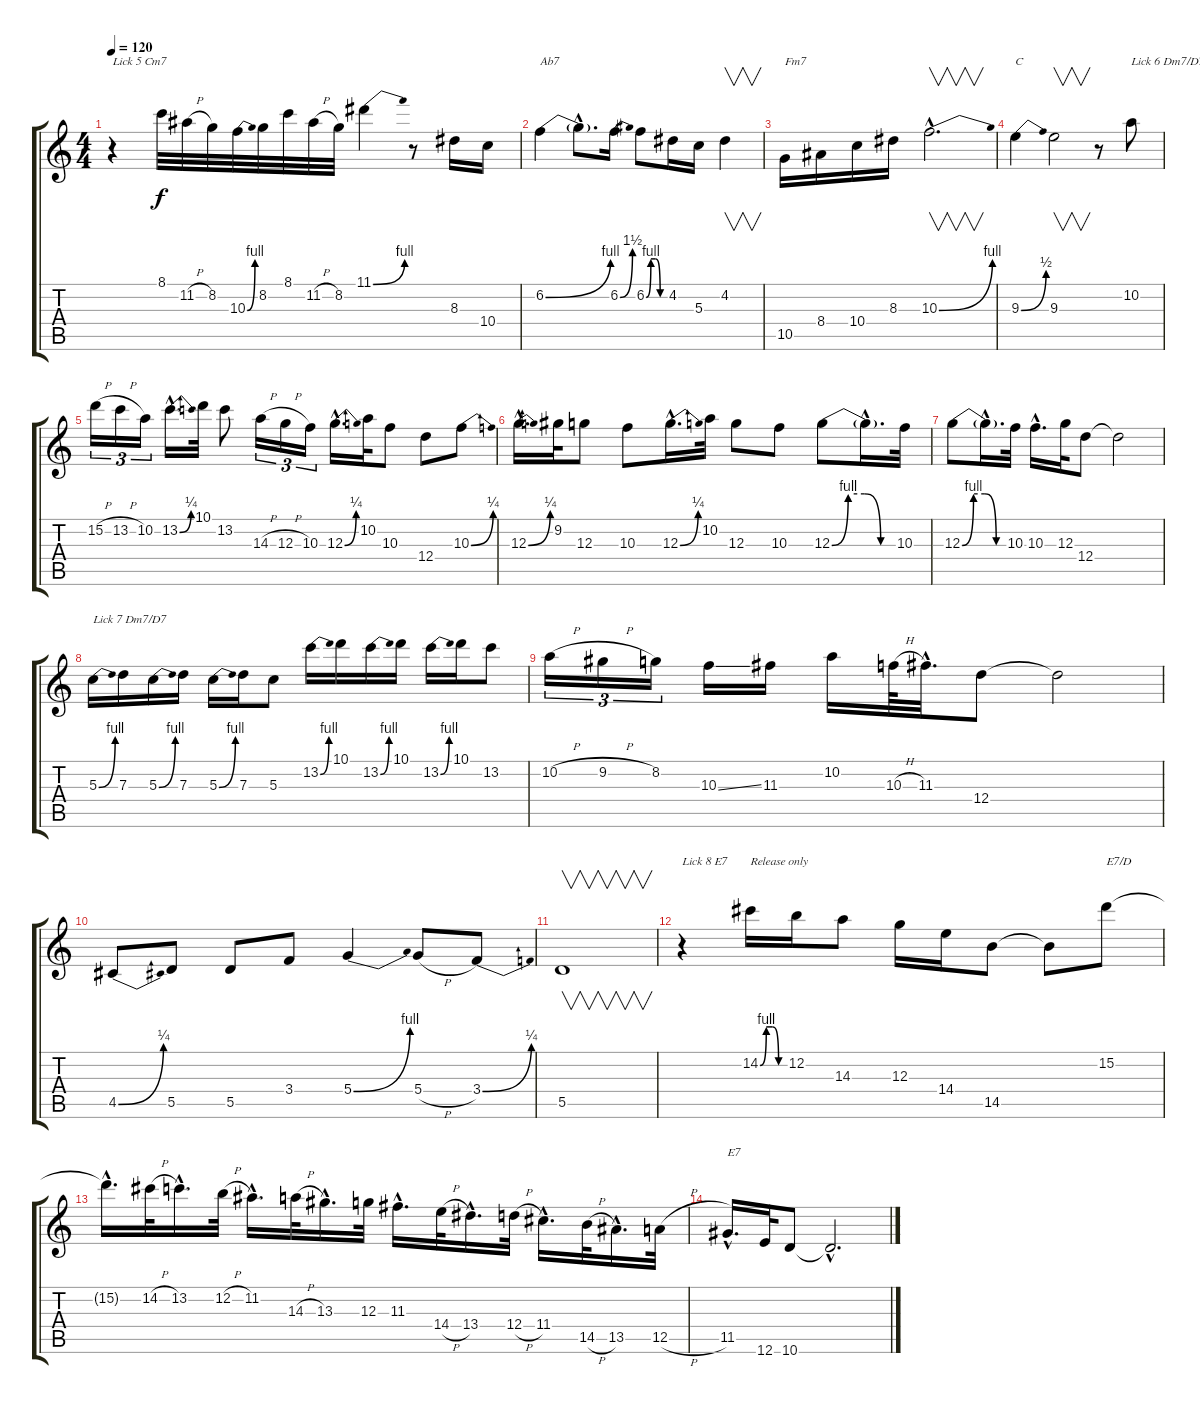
\track "" {instrument overdrivenguitar}
\staff {score tabs}
\tuning (E4 B3 G3 D3 A2 E2) {hide}
\ts (4 4)
\tempo 120
\clef g2
\ks c
r.4{txt "Lick 5 Cm7" dy f} 8.1.32 11.2{h}.32 8.2.32 10.3{be (bend 0 0 60 4)}.32 8.2.32 8.1.32 11.2{h}.32 8.2.32 11.1{be (bend 0 0 60 4)}.4 r.8 8.3.16 10.4.16 |
6.2{be (bend 0 0 60 4)}.4{txt "Ab7"} 6.2{hac t}.8{d} 6.2{be (bend 0 0 60 6)}.16 6.2{be (custom 0 0 15 4 30 4 45 0 60 0)}.8 4.2.16 5.3.16 4.2.4{v} |
10.5.16{txt "Fm7"} 8.4.16 10.4.16 8.3.16 10.3{be (bend 0 0 60 4) hac}.2{v d} |
9.3{be (bend 0 0 60 2)}.4{txt "C"} 9.3.2{v} r.8 10.2.8{txt "Lick 6 Dm7/D7"} |
15.2{h}.16{tu (3 2)} 13.2{h}.16{tu (3 2)} 10.2.16{tu (3 2)} 13.2{be (bend 0 0 60 1) hac}.16{d} 10.1.32 13.2.8 14.3{h}.16{tu (3 2)} 12.3{h}.16{tu (3 2)} 10.3.16{tu (3 2)} 12.3{be (bend 0 0 60 1) hac}.16{d} 10.2.32 10.3.8 12.4.8 10.3{be (bend 0 0 60 1)}.8 |
12.3{be (bend 0 0 60 1) hac}.16{d} 9.2.32 12.3.8 10.3.8 12.3{be (bend 0 0 60 1) hac}.16{d} 10.2.32 12.3.8 10.3.8 12.3{be (custom 0 0 15 4 30 4 45 0 60 0)}.8 12.3{hac t}.16{d} 10.3.32 |
12.3{be (custom 0 0 15 4 30 4 45 0 60 0)}.8 12.3{hac t}.16{d} 10.3.32 10.3{hac}.16{d} 12.3.32 12.4.8 12.4{t}.2 |
5.3{be (bend 0 0 60 4)}.16{txt "Lick 7 Dm7/D7"} 7.3.16 5.3{be (bend 0 0 60 4)}.16 7.3.16 5.3{be (bend 0 0 60 4)}.16 7.3.16 5.3.8 13.2{be (bend 0 0 60 4)}.16 10.1.16 13.2{be (bend 0 0 60 4)}.16 10.1.16 13.2{be (bend 0 0 60 4)}.16 10.1.16 13.2.8 |
10.2{h}.16{tu (3 2)} 9.2{h}.16{tu (3 2)} 8.2.16{tu (3 2)} 10.3{ss}.16 11.3.16 10.2.16 10.3{h}.64 11.3{hac}.32{d} 12.4.8 12.4{t}.2 |
4.5{be (bend 0 0 60 1)}.8 5.5.8 5.5.8 3.4.8 5.4{be (bend 0 0 60 4)}.4 5.4{h}.8 3.4{be (bend 0 0 60 1)}.8 |
5.5.1{v} |
r.4{txt "Lick 8 E7"} 14.2{be (custom 0 0 15 4 30 4 45 0 60 0)}.16{txt "Release only"} 12.2.16 14.3.8 12.3.16 14.4.16 14.5.8 14.5{t}.8 15.2.8{txt "E7/D"} |
15.2{hac t}.16{d} 14.2{h}.32 13.2{hac}.16{d} 12.2{h}.32 11.2{hac}.16{d} 14.3{h}.32 13.3{hac}.16{d} 12.3.32 11.3{hac}.16{d} 14.4{h}.32 13.4{hac}.16{d} 12.4{h}.32 11.4{hac}.16{d} 14.5{h}.32 13.5{hac}.16{d} 12.5{h}.32 |
11.5{hac}.16{d txt "E7"} 12.6.32 10.6.8 10.6{hac t}.2{d}
